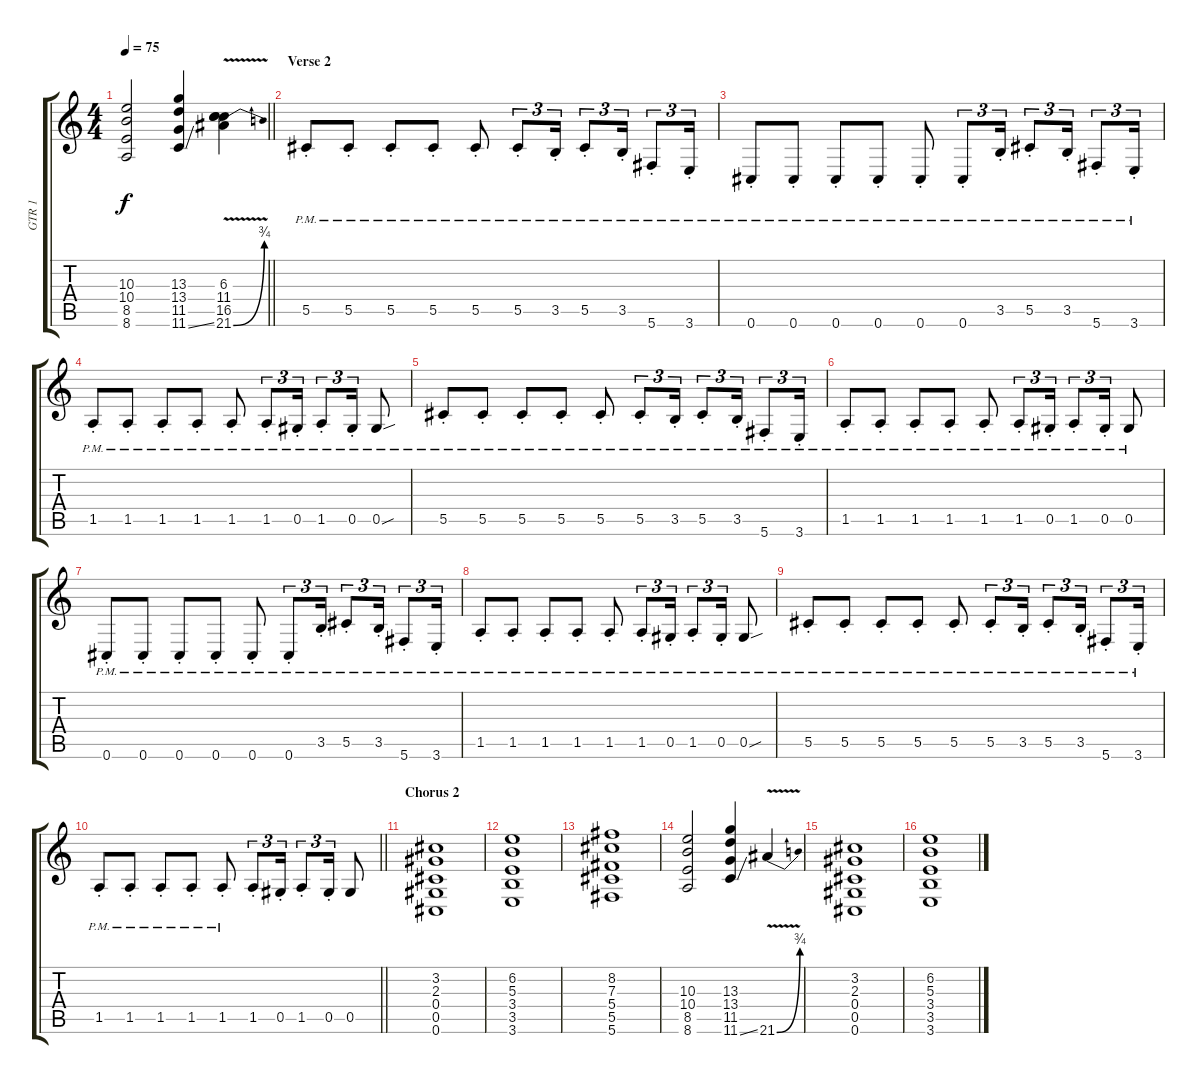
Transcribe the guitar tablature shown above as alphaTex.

\track ("GTR 1" "GTR 1") {instrument distortionguitar}
\staff {score tabs}
\tuning (Eb4 Bb3 Gb3 Db3 Ab2 Db2) {hide}
\ts (4 4)
\tempo 75
\clef g2
\barLineRight lightlight
\ks c
(10.3 10.4 8.5 8.6).2{dy f} (13.3 13.4 11.5 11.6{ss}).4 (6.3 11.4 16.5 21.6{be (bend 0 0 60 3) v}).4 |
\section ("" "Verse 2")
5.5{pm st}.8 5.5{pm st}.8 5.5{pm st}.8 5.5{pm st}.8 5.5{pm st}.8 5.5{pm st}.8{tu (3 2)} 3.5{pm st}.16{tu (3 2)} 5.5{pm st}.8{tu (3 2)} 3.5{pm st}.16{tu (3 2)} 5.6{pm st}.8{tu (3 2)} 3.6{pm st}.16{tu (3 2)} |
0.6{pm st}.8 0.6{pm st}.8 0.6{pm st}.8 0.6{pm st}.8 0.6{pm st}.8 0.6{pm st}.8{tu (3 2)} 3.5{pm st}.16{tu (3 2)} 5.5{pm st}.8{tu (3 2)} 3.5{pm st}.16{tu (3 2)} 5.6{pm st}.8{tu (3 2)} 3.6{pm st}.16{tu (3 2)} |
1.5{pm st}.8 1.5{pm st}.8 1.5{pm st}.8 1.5{pm st}.8 1.5{pm st}.8 1.5{pm st}.8{tu (3 2)} 0.5{pm st}.16{tu (3 2)} 1.5{pm st}.8{tu (3 2)} 0.5{pm st}.16{tu (3 2)} 0.5{sou pm}.8 |
5.5{pm st}.8 5.5{pm st}.8 5.5{pm st}.8 5.5{pm st}.8 5.5{pm st}.8 5.5{pm st}.8{tu (3 2)} 3.5{pm st}.16{tu (3 2)} 5.5{pm st}.8{tu (3 2)} 3.5{pm st}.16{tu (3 2)} 5.6{pm st}.8{tu (3 2)} 3.6{pm st}.16{tu (3 2)} |
1.5{pm st}.8 1.5{pm st}.8 1.5{pm st}.8 1.5{pm st}.8 1.5{pm st}.8 1.5{pm st}.8{tu (3 2)} 0.5{pm st}.16{tu (3 2)} 1.5{pm st}.8{tu (3 2)} 0.5{pm st}.16{tu (3 2)} 0.5{pm}.8 |
0.6{pm st}.8 0.6{pm st}.8 0.6{pm st}.8 0.6{pm st}.8 0.6{pm st}.8 0.6{pm st}.8{tu (3 2)} 3.5{pm st}.16{tu (3 2)} 5.5{pm st}.8{tu (3 2)} 3.5{pm st}.16{tu (3 2)} 5.6{pm st}.8{tu (3 2)} 3.6{pm st}.16{tu (3 2)} |
1.5{pm st}.8 1.5{pm st}.8 1.5{pm st}.8 1.5{pm st}.8 1.5{pm st}.8 1.5{pm st}.8{tu (3 2)} 0.5{pm st}.16{tu (3 2)} 1.5{pm st}.8{tu (3 2)} 0.5{pm st}.16{tu (3 2)} 0.5{sou pm}.8 |
5.5{pm st}.8 5.5{pm st}.8 5.5{pm st}.8 5.5{pm st}.8 5.5{pm st}.8 5.5{pm st}.8{tu (3 2)} 3.5{pm st}.16{tu (3 2)} 5.5{pm st}.8{tu (3 2)} 3.5{pm st}.16{tu (3 2)} 5.6{pm st}.8{tu (3 2)} 3.6{pm st}.16{tu (3 2)} |
\barLineRight lightlight
1.5{pm st}.8 1.5{pm st}.8 1.5{pm st}.8 1.5{pm st}.8 1.5{pm st}.8 1.5{st}.8{tu (3 2)} 0.5{st}.16{tu (3 2)} 1.5{st}.8{tu (3 2)} 0.5{st}.16{tu (3 2)} 0.5.8 |
\section ("" "Chorus 2")
(3.2 2.3 0.4 0.5 0.6).1 |
(6.2 5.3 3.4 3.5 3.6).1 |
(8.2 7.3 5.4 5.5 5.6).1 |
(10.3 10.4 8.5 8.6).2 (13.3 13.4 11.5 11.6{ss}).4 21.6{be (bend 0 0 60 3) v}.4 |
(3.2 2.3 0.4 0.5 0.6).1 |
(6.2 5.3 3.4 3.5 3.6).1
